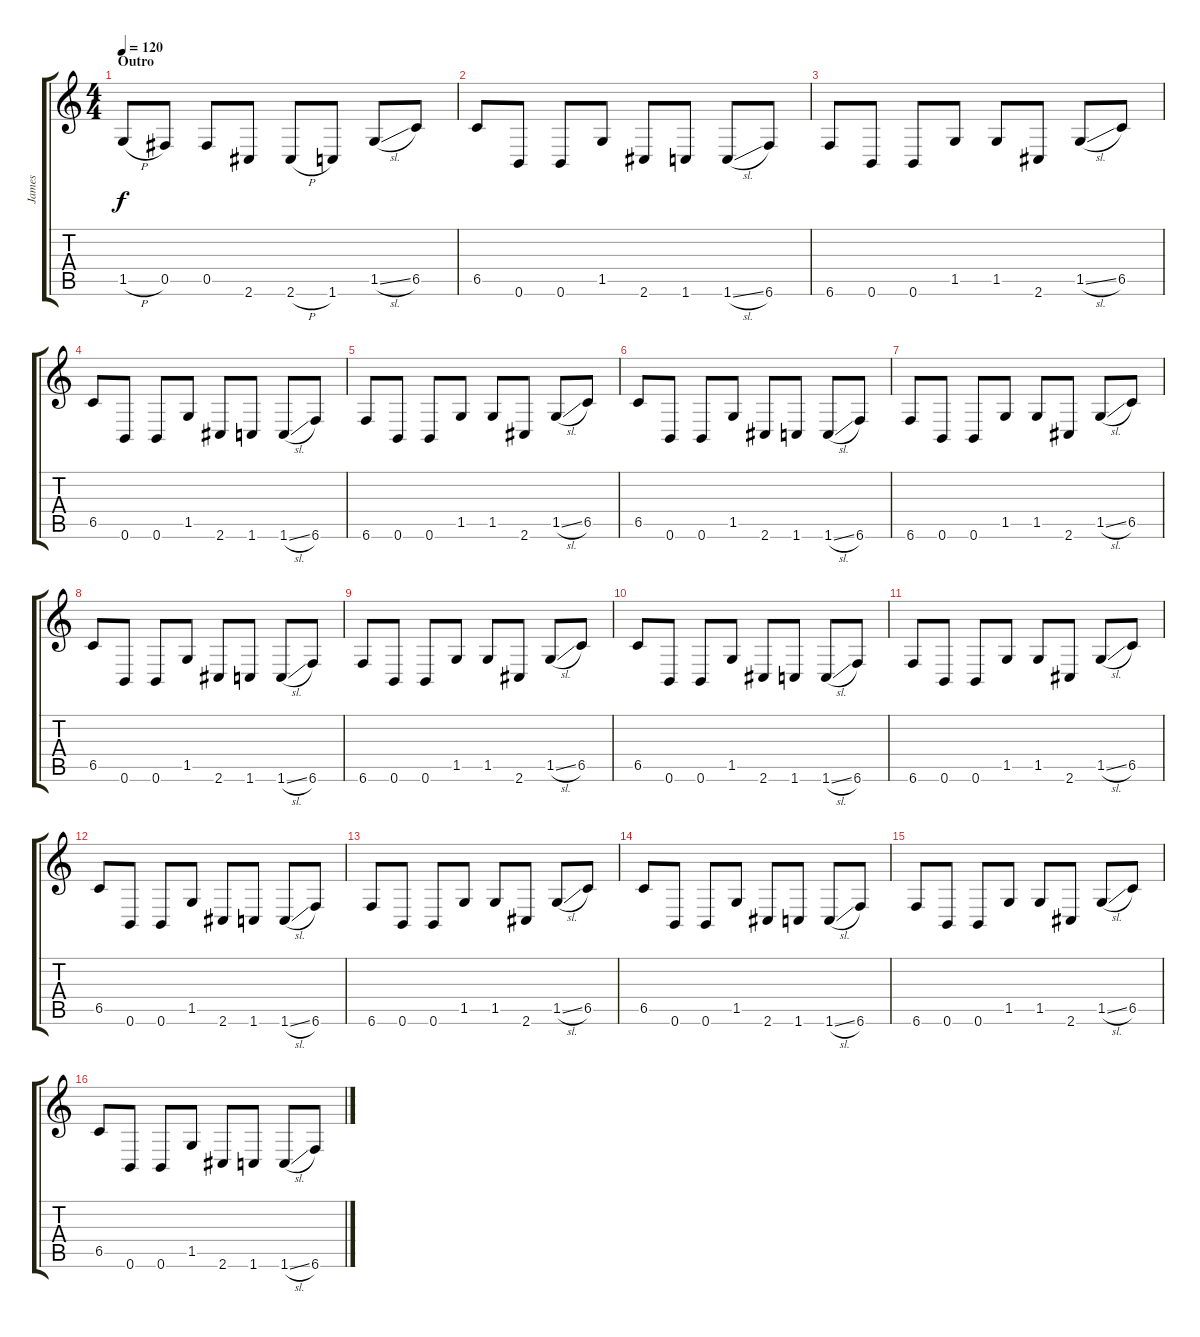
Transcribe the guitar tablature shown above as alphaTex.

\track ("James" "James") {instrument distortionguitar}
\staff {score tabs}
\tuning (Db4 Ab3 E3 B2 Gb2 B1) {hide}
\ts (4 4)
\section ("" "Outro")
\tempo 120
\clef g2
\ks c
1.5{h}.8{dy f} 0.5.8 0.5.8 2.6.8 2.6{h}.8 1.6.8 1.5{sl}.8 6.5.8 |
6.5.8 0.6.8 0.6.8 1.5.8 2.6.8 1.6.8 1.6{sl}.8 6.6.8 |
6.6.8 0.6.8 0.6.8 1.5.8 1.5.8 2.6.8 1.5{sl}.8 6.5.8 |
6.5.8 0.6.8 0.6.8 1.5.8 2.6.8 1.6.8 1.6{sl}.8 6.6.8 |
6.6.8 0.6.8 0.6.8 1.5.8 1.5.8 2.6.8 1.5{sl}.8 6.5.8 |
6.5.8 0.6.8 0.6.8 1.5.8 2.6.8 1.6.8 1.6{sl}.8 6.6.8 |
6.6.8 0.6.8 0.6.8 1.5.8 1.5.8 2.6.8 1.5{sl}.8 6.5.8 |
6.5.8 0.6.8 0.6.8 1.5.8 2.6.8 1.6.8 1.6{sl}.8 6.6.8 |
6.6.8 0.6.8 0.6.8 1.5.8 1.5.8 2.6.8 1.5{sl}.8 6.5.8 |
6.5.8 0.6.8 0.6.8 1.5.8 2.6.8 1.6.8 1.6{sl}.8 6.6.8 |
6.6.8 0.6.8 0.6.8 1.5.8 1.5.8 2.6.8 1.5{sl}.8 6.5.8 |
6.5.8 0.6.8 0.6.8 1.5.8 2.6.8 1.6.8 1.6{sl}.8 6.6.8 |
6.6.8 0.6.8 0.6.8 1.5.8 1.5.8 2.6.8 1.5{sl}.8 6.5.8 |
6.5.8 0.6.8 0.6.8 1.5.8 2.6.8 1.6.8 1.6{sl}.8 6.6.8 |
6.6.8 0.6.8 0.6.8 1.5.8 1.5.8 2.6.8 1.5{sl}.8 6.5.8 |
6.5.8 0.6.8 0.6.8 1.5.8 2.6.8 1.6.8 1.6{sl}.8 6.6.8
